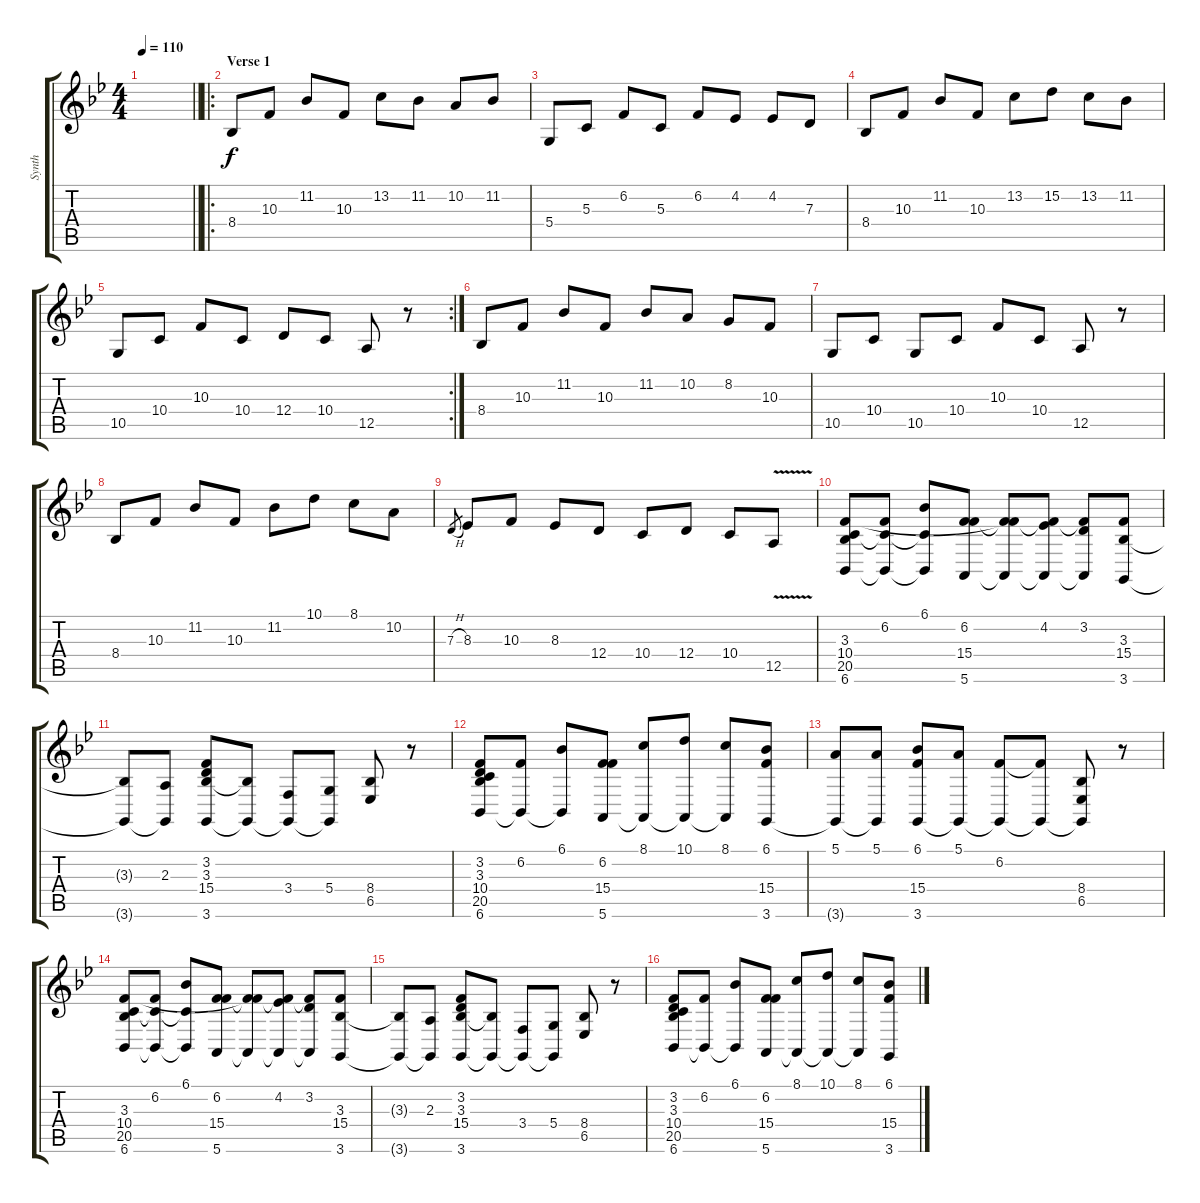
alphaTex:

\track ("Synth" "Synth") {instrument brightacousticpiano}
\staff {score tabs}
\tuning (E4 B3 G3 D3 A2 E2) {hide}
\ts (4 4)
\tempo 110
\clef g2
\barLineRight lightlight
\ks bb
|
\ro
\section ("" "Verse 1")
8.4.8 10.3.8 11.2.8 10.3.8 13.2.8 11.2.8 10.2.8 11.2.8 |
5.4.8 5.3.8 6.2.8 5.3.8 6.2.8 4.2.8 4.2.8 7.3.8 |
8.4.8 10.3.8 11.2.8 10.3.8 13.2.8 15.2.8 13.2.8 11.2.8 |
\rc 2
10.5.8 10.4.8 10.3.8 10.4.8 12.4.8 10.4.8 12.5.8 r.8 |
8.4.8 10.3.8 11.2.8 10.3.8 11.2.8 10.2.8 8.2.8 10.3.8 |
10.5.8 10.4.8 10.5.8 10.4.8 10.3.8 10.4.8 12.5.8 r.8 |
8.4.8 10.3.8 11.2.8 10.3.8 11.2.8 10.1.8 8.1.8 10.2.8 |
7.3{h}.8{gr} 8.3.8 10.3.8 8.3.8 12.4.8 10.4.8 12.4.8 10.4.8 12.5{v}.8 |
(3.3 10.4 20.5 6.6).8 (6.2 10.4{t} 6.6{t}).8 (6.1 10.4{t} 6.6{t}).8 (6.2 15.4 5.6).8 (6.2{t} 20.5{t} 5.6{t}).8 (4.2 20.5{t} 5.6{t}).8 (3.2 20.5{t} 5.6{t}).8 (3.3 15.4 3.6).8 |
(3.3{t} 3.6{t}).8 (2.3 3.6{t}).8 (3.2 3.3 15.4 3.6).8 (3.3{t} 3.6{t}).8 (3.4 3.6{t}).8 (5.4 3.6{t}).8 (8.4 6.5).8 r.8 |
(3.2 3.3 10.4 20.5 6.6).8 (6.2 6.6{t}).8 (6.1 6.6{t}).8 (6.2 15.4 5.6).8 (8.1 5.6{t}).8 (10.1 5.6{t}).8 (8.1 5.6{t}).8 (6.1 15.4 3.6).8 |
(5.1 3.6{t}).8 (5.1 3.6{t}).8 (6.1 15.4 3.6).8 (5.1 3.6{t}).8 (6.2 3.6{t}).8 (6.2{t} 3.6{t}).8 (8.4 6.5 3.6{t}).8 r.8 |
(3.3 10.4 20.5 6.6).8 (6.2 10.4{t} 6.6{t}).8 (6.1 10.4{t} 6.6{t}).8 (6.2 15.4 5.6).8 (6.2{t} 20.5{t} 5.6{t}).8 (4.2 20.5{t} 5.6{t}).8 (3.2 20.5{t} 5.6{t}).8 (3.3 15.4 3.6).8 |
(3.3{t} 3.6{t}).8 (2.3 3.6{t}).8 (3.2 3.3 15.4 3.6).8 (3.3{t} 3.6{t}).8 (3.4 3.6{t}).8 (5.4 3.6{t}).8 (8.4 6.5).8 r.8 |
(3.2 3.3 10.4 20.5 6.6).8 (6.2 6.6{t}).8 (6.1 6.6{t}).8 (6.2 15.4 5.6).8 (8.1 5.6{t}).8 (10.1 5.6{t}).8 (8.1 5.6{t}).8 (6.1 15.4 3.6).8
